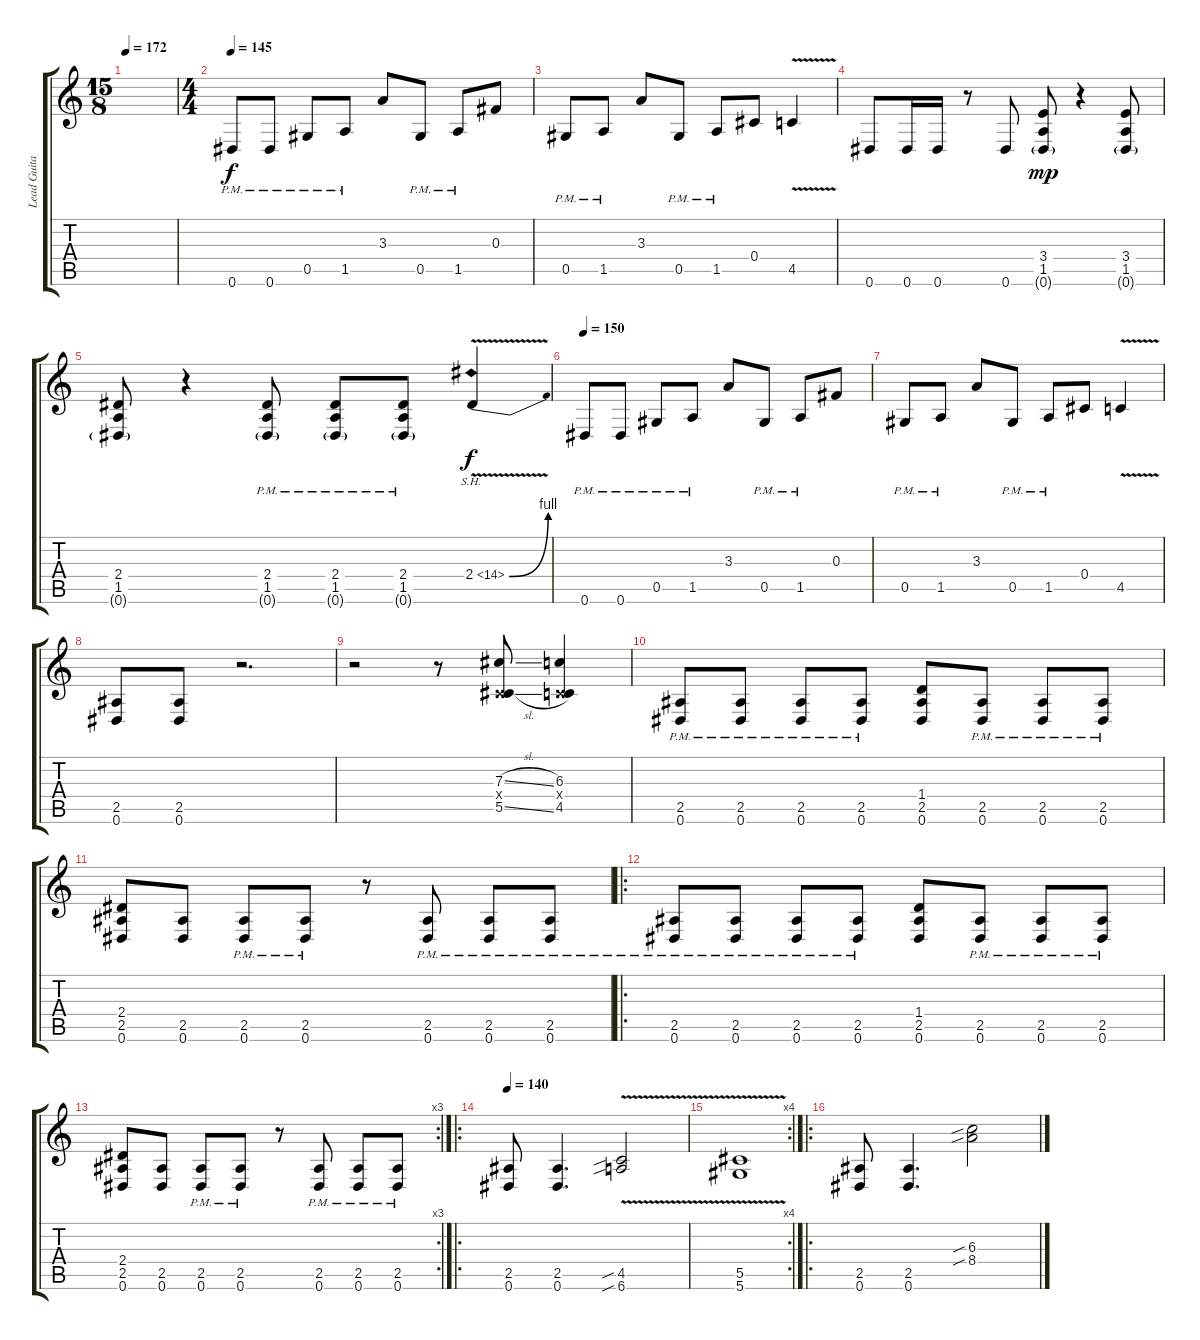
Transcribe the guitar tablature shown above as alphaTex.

\track ("Lead Guitar" "Lead Guita") {instrument distortionguitar}
\staff {score tabs}
\tuning (Eb4 Bb3 Gb3 Db3 Ab2 Eb2) {hide}
\ts (15 8)
\tempo 172
\clef g2
\ks c
|
\ts (4 4)
\tempo 145
0.6{pm}.8 0.6{pm}.8 0.5{pm}.8 1.5{pm}.8 3.3.8 0.5{pm}.8 1.5{pm}.8 0.3.8 |
0.5{pm}.8 1.5{pm}.8 3.3.8 0.5{pm}.8 1.5{pm}.8 0.4.8 4.5{v}.4 |
0.6.8 0.6.16 0.6.16 r.8 0.6.8 (3.4 1.5 0.6{g}).8{dy mp} r.4 (3.4 1.5 0.6{g}).8 |
(2.4 1.5 0.6{g}).8 r.4 (2.4{pm} 1.5{pm} 0.6{g pm}).8 (2.4{pm} 1.5{pm} 0.6{g pm}).8 (2.4{pm} 1.5{pm} 0.6{g pm}).8 2.4{be (bend 0 0 60 4) sh 12 v}.4{dy f} |
\tempo 150
0.6{pm}.8 0.6{pm}.8 0.5{pm}.8 1.5{pm}.8 3.3.8 0.5{pm}.8 1.5{pm}.8 0.3.8 |
0.5{pm}.8 1.5{pm}.8 3.3.8 0.5{pm}.8 1.5{pm}.8 0.4.8 4.5{v}.4 |
(2.5 0.6).8 (2.5 0.6).8 r.2{d} |
r.2 r.8 (7.3{sl} 0.4{x} 5.5{sl}).8 (6.3 0.4{x} 4.5).4 |
(2.5{pm} 0.6{pm}).8 (2.5{pm} 0.6{pm}).8 (2.5{pm} 0.6{pm}).8 (2.5{pm} 0.6{pm}).8 (1.4 2.5 0.6).8 (2.5{pm} 0.6{pm}).8 (2.5{pm} 0.6{pm}).8 (2.5{pm} 0.6{pm}).8 |
(2.4 2.5 0.6).8 (2.5 0.6).8 (2.5{pm} 0.6{pm}).8 (2.5{pm} 0.6{pm}).8 r.8 (2.5{pm} 0.6{pm}).8 (2.5{pm} 0.6{pm}).8 (2.5{pm} 0.6{pm}).8 |
\ro
(2.5{pm} 0.6{pm}).8 (2.5{pm} 0.6{pm}).8 (2.5{pm} 0.6{pm}).8 (2.5{pm} 0.6{pm}).8 (1.4 2.5 0.6).8 (2.5{pm} 0.6{pm}).8 (2.5{pm} 0.6{pm}).8 (2.5{pm} 0.6{pm}).8 |
\rc 3
(2.4 2.5 0.6).8 (2.5 0.6).8 (2.5{pm} 0.6{pm}).8 (2.5{pm} 0.6{pm}).8 r.8 (2.5{pm} 0.6{pm}).8 (2.5{pm} 0.6{pm}).8 (2.5{pm} 0.6{pm}).8 |
\ro
\tempo 140
(2.5 0.6).8 (2.5 0.6).4{d} (4.5{v sib} 6.6{v sib}).2 |
\rc 4
(5.5{v} 5.6{v}).1 |
\ro
(2.5 0.6).8 (2.5 0.6).4{d} (6.3{sib} 8.4{sib}).2
